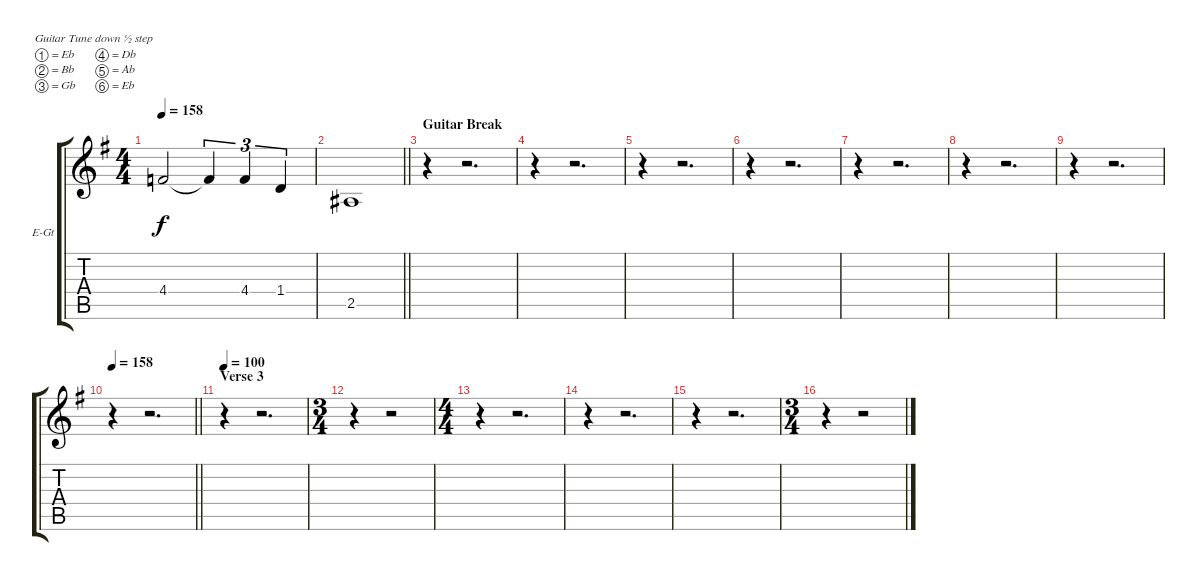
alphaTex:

\bracketExtendMode groupsimilarinstruments
\firstSystemTrackNameOrientation horizontal
\otherSystemsTrackNameOrientation horizontal
\track ("Гитара 5" "E-Gt") {mute instrument distortionguitar}
\staff {score tabs}
\tuning (Eb4 Bb3 Gb3 Db3 Ab2 Eb2)
\ts (4 4)
\tempo 158
\clef g2
\ks eminor
4.4.2{dy f} 4.4{t}.4{tu (3 2)} 4.4.4{tu (3 2)} 1.4.4{tu (3 2)} |
\barLineRight lightlight
2.5.1 |
\section ("" "Guitar Break")
r.4 r.2{d} |
r.4 r.2{d} |
r.4 r.2{d} |
r.4 r.2{d} |
r.4 r.2{d} |
r.4 r.2{d} |
r.4 r.2{d} |
\tempo 158
\barLineRight lightlight
r.4 r.2{d} |
\section ("" "Verse 3")
\tempo 100
r.4 r.2{d} |
\ts (3 4)
\beaming (8 2 2 2)
r.4 r.2 |
\ts (4 4)
\beaming (8 2 2 2 2)
r.4 r.2{d} |
r.4 r.2{d} |
r.4 r.2{d} |
\ts (3 4)
\beaming (8 2 2 2 2)
r.4 r.2
